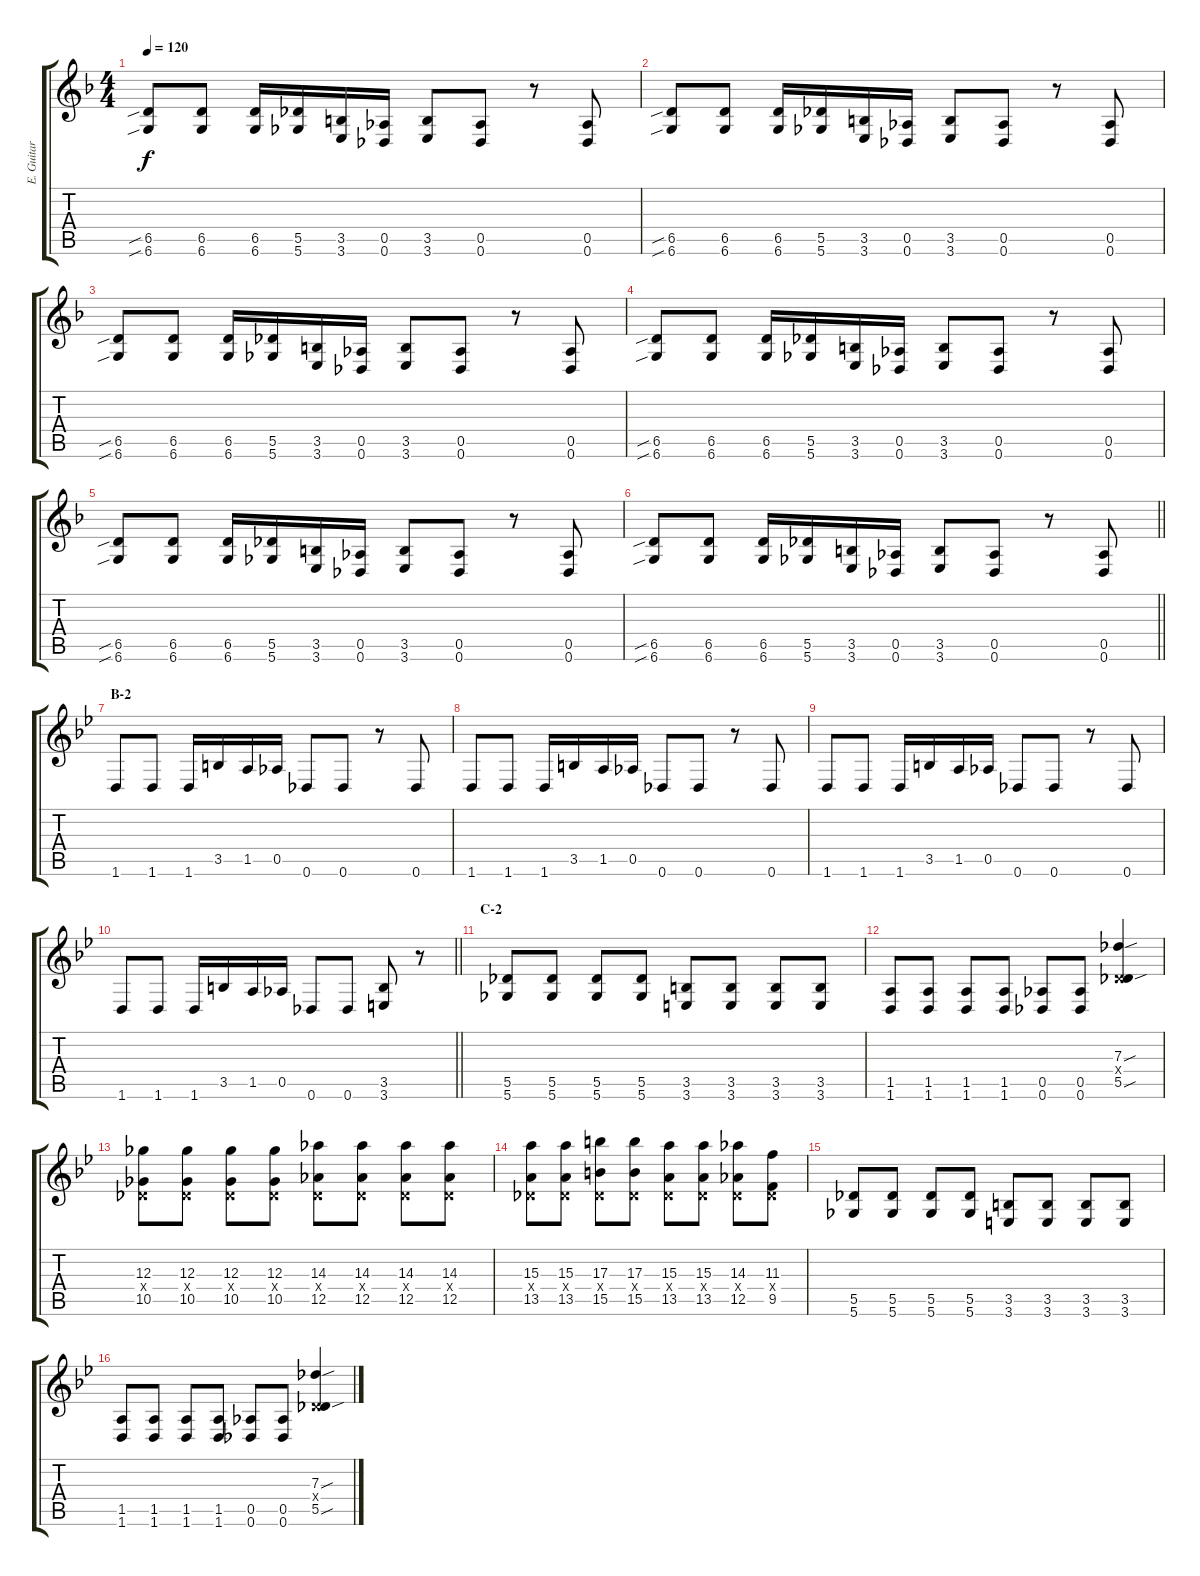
\track ("E. Guitar II" "E. Guitar ") {instrument distortionguitar}
\staff {score tabs}
\tuning (Eb4 Bb3 Gb3 Db3 Ab2 Db2) {hide}
\ts (4 4)
\tempo 120
\clef g2
\ks f
(6.5{sib} 6.6{sib}).8{dy f} (6.5 6.6).8 (6.5 6.6).16 (5.5 5.6).16 (3.5 3.6).16 (0.5 0.6).16 (3.5 3.6).8 (0.5 0.6).8 r.8 (0.5 0.6).8 |
(6.5{sib} 6.6{sib}).8 (6.5 6.6).8 (6.5 6.6).16 (5.5 5.6).16 (3.5 3.6).16 (0.5 0.6).16 (3.5 3.6).8 (0.5 0.6).8 r.8 (0.5 0.6).8 |
(6.5{sib} 6.6{sib}).8 (6.5 6.6).8 (6.5 6.6).16 (5.5 5.6).16 (3.5 3.6).16 (0.5 0.6).16 (3.5 3.6).8 (0.5 0.6).8 r.8 (0.5 0.6).8 |
(6.5{sib} 6.6{sib}).8 (6.5 6.6).8 (6.5 6.6).16 (5.5 5.6).16 (3.5 3.6).16 (0.5 0.6).16 (3.5 3.6).8 (0.5 0.6).8 r.8 (0.5 0.6).8 |
(6.5{sib} 6.6{sib}).8 (6.5 6.6).8 (6.5 6.6).16 (5.5 5.6).16 (3.5 3.6).16 (0.5 0.6).16 (3.5 3.6).8 (0.5 0.6).8 r.8 (0.5 0.6).8 |
\barLineRight lightlight
(6.5{sib} 6.6{sib}).8 (6.5 6.6).8 (6.5 6.6).16 (5.5 5.6).16 (3.5 3.6).16 (0.5 0.6).16 (3.5 3.6).8 (0.5 0.6).8 r.8 (0.5 0.6).8 |
\section ("" "B-2")
\ks bb
1.6.8 1.6.8 1.6.16 3.5.16 1.5.16 0.5.16 0.6.8 0.6.8 r.8 0.6.8 |
1.6.8 1.6.8 1.6.16 3.5.16 1.5.16 0.5.16 0.6.8 0.6.8 r.8 0.6.8 |
1.6.8 1.6.8 1.6.16 3.5.16 1.5.16 0.5.16 0.6.8 0.6.8 r.8 0.6.8 |
\barLineRight lightlight
1.6.8 1.6.8 1.6.16 3.5.16 1.5.16 0.5.16 0.6.8 0.6.8 (3.5 3.6).8 r.8 |
\section ("" "C-2")
(5.5 5.6).8 (5.5 5.6).8 (5.5 5.6).8 (5.5 5.6).8 (3.5 3.6).8 (3.5 3.6).8 (3.5 3.6).8 (3.5 3.6).8 |
(1.5 1.6).8 (1.5 1.6).8 (1.5 1.6).8 (1.5 1.6).8 (0.5 0.6).8 (0.5 0.6).8 (7.3{sou} 0.4{x} 5.5{sou}).4 |
(12.3 0.4{x} 10.5).8 (12.3 0.4{x} 10.5).8 (12.3 0.4{x} 10.5).8 (12.3 0.4{x} 10.5).8 (14.3 0.4{x} 12.5).8 (14.3 0.4{x} 12.5).8 (14.3 0.4{x} 12.5).8 (14.3 0.4{x} 12.5).8 |
(15.3 0.4{x} 13.5).8 (15.3 0.4{x} 13.5).8 (17.3 0.4{x} 15.5).8 (17.3 0.4{x} 15.5).8 (15.3 0.4{x} 13.5).8 (15.3 0.4{x} 13.5).8 (14.3 0.4{x} 12.5).8 (11.3 0.4{x} 9.5).8 |
(5.5 5.6).8 (5.5 5.6).8 (5.5 5.6).8 (5.5 5.6).8 (3.5 3.6).8 (3.5 3.6).8 (3.5 3.6).8 (3.5 3.6).8 |
(1.5 1.6).8 (1.5 1.6).8 (1.5 1.6).8 (1.5 1.6).8 (0.5 0.6).8 (0.5 0.6).8 (7.3{sou} 0.4{x} 5.5{sou}).4
